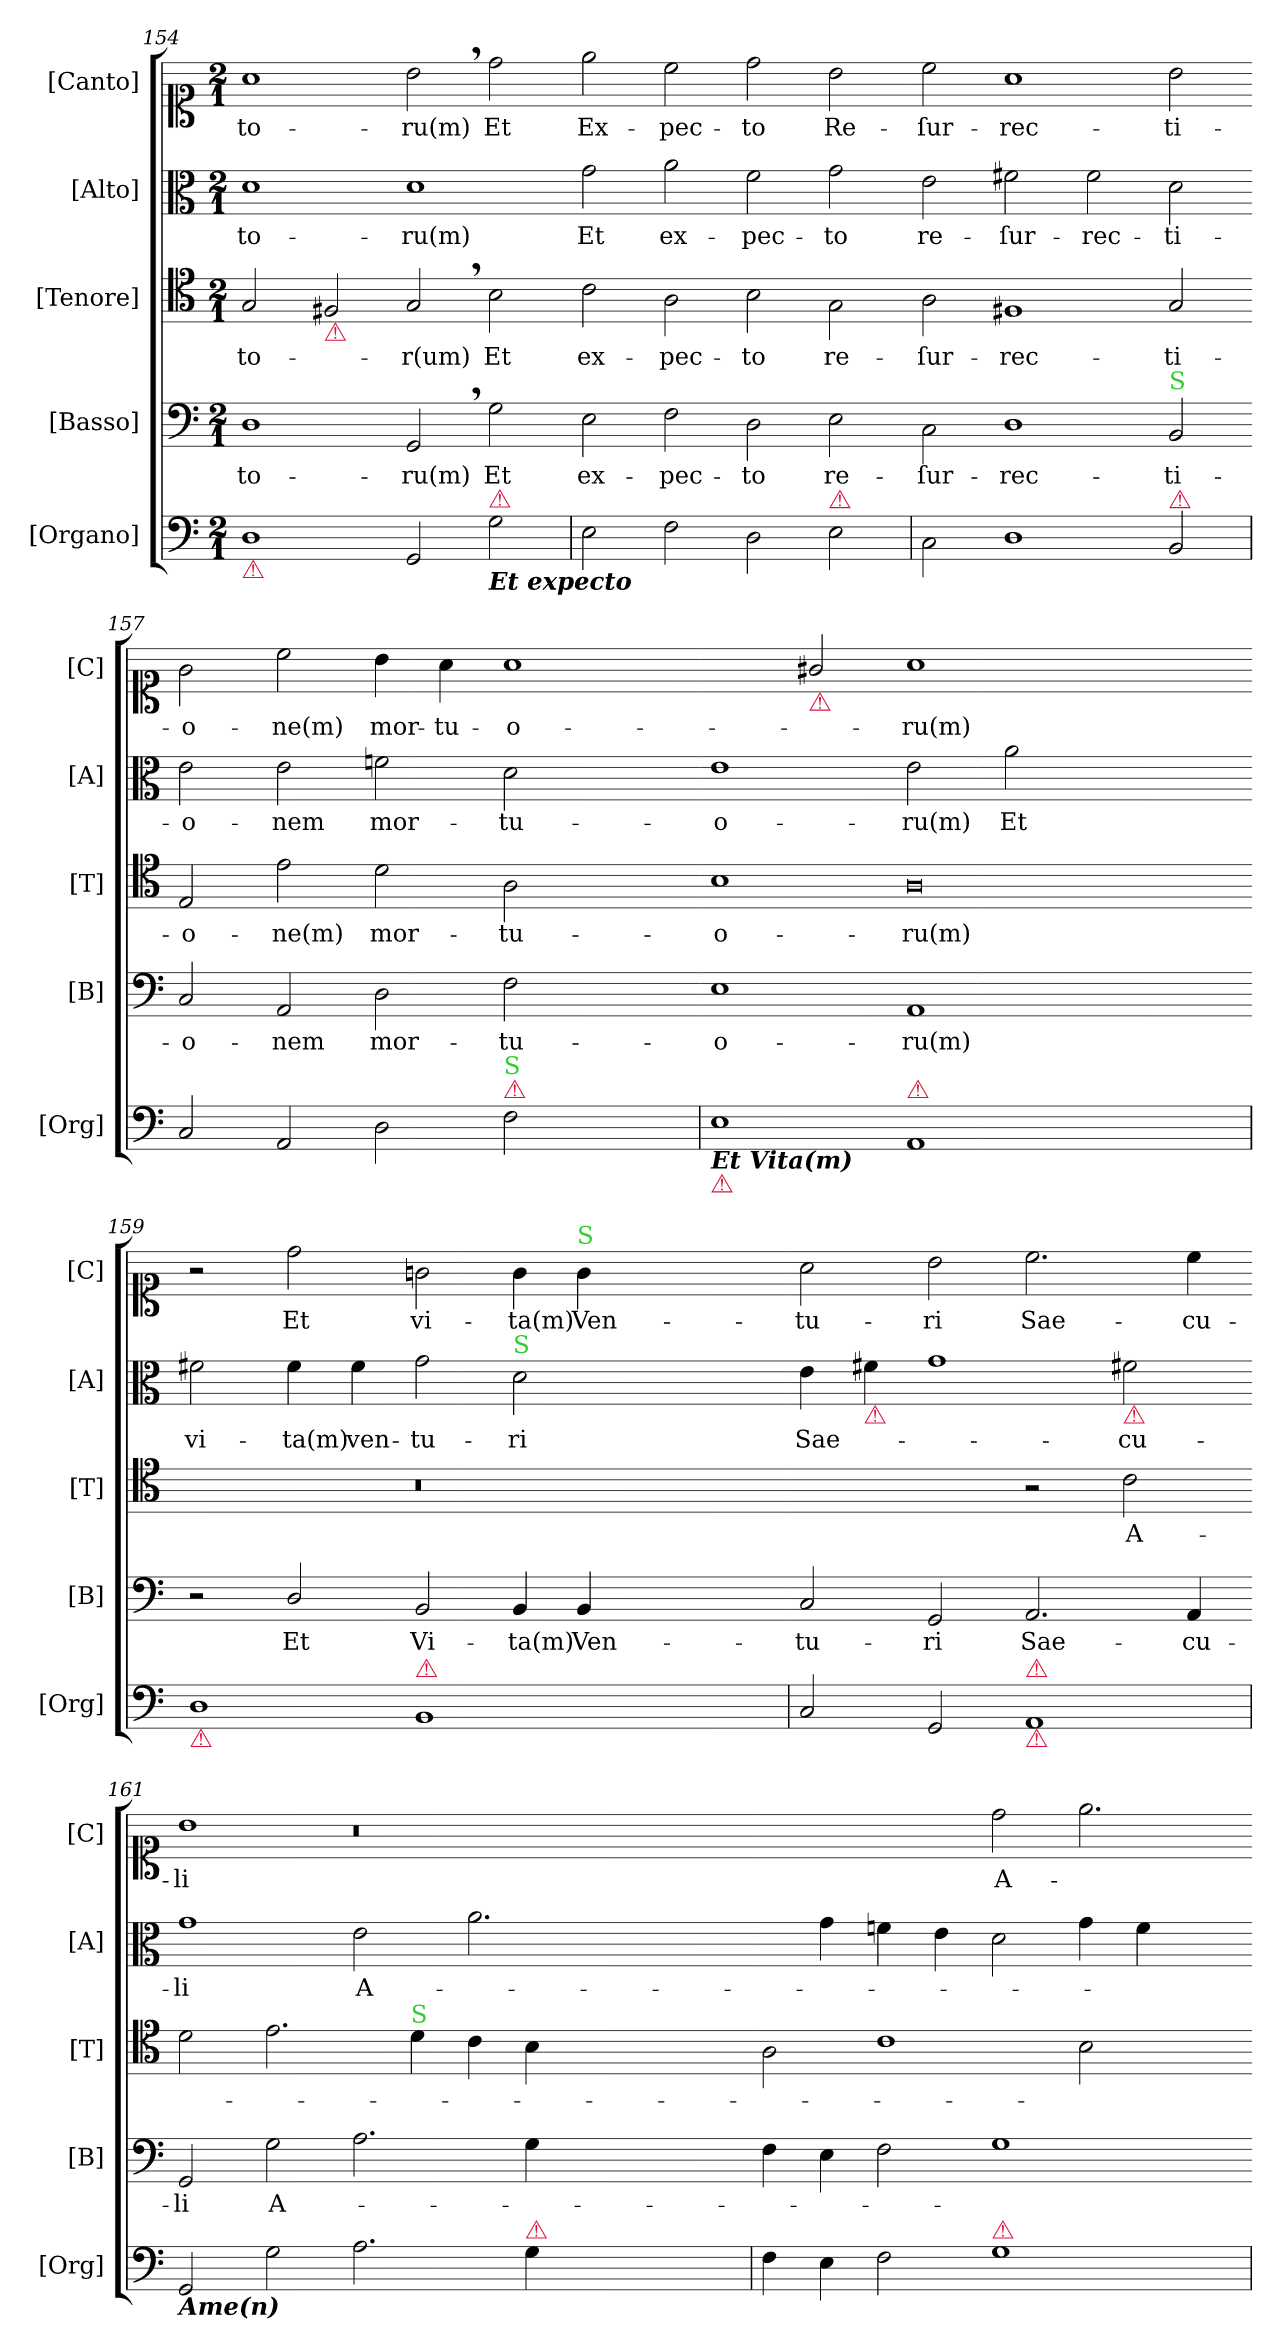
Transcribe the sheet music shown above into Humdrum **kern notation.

**kern	**kern	**text	**kern	**text	**kern	**text	**kern	**text
*part5	*part4	*part4	*part3	*part3	*part2	*part2	*part1	*part1
*staff5	*staff4	*staff4	*staff3	*staff3	*staff2	*staff2	*staff1	*staff1
*I"[Organo]	*I"[Basso]	*	*I"[Tenore]	*	*I"[Alto]	*	*I"[Canto]	*
*I'[Org]	*I'[B]	*	*I'[T]	*	*I'[A]	*	*I'[C]	*
*clefF4	*clefF4	*	*clefC4	*	*clefC3	*	*clefC1	*
*k[]	*k[]	*	*k[]	*	*k[]	*	*k[]	*
*M2/1	*M2/1	*	*M2/1	*	*M2/1	*	*M2/1	*
=154	=154	=154	=154	=154	=154	=154	=154	=154
!LO:TX:b:color=crimson:t=⚠	!	!	!	!	!	!	!	!
1D	1D	-to-	2G/	-to-	1d	-to-	1a	-to-
!	!	!	!LO:TX:b:color=crimson:t=⚠	!	!	!	!	!
.	.	.	2F#X/	.	.	.	.	.
2GG/	2GG,</	-ru(m)	2G,</	-r(um)	1d	-ru(m)	2b,<\	-ru(m)
!LO:TX:a:color=crimson:t=⚠	!	!	!	!	!	!	!	!
!LO:TX:b:Bi:t=Et expecto	!	!	!	!	!	!	!	!
2G\	2G\	Et	2B\	Et	.	.	2dd\	Et
=155	=155-	=155-	=155-	=155-	=155-	=155-	=155-	=155-
2E\	2E\	ex-	2c\	ex-	2g\	Et	2ee\	Ex-
2F\	2F\	-pec-	2A\	-pec-	2a\	ex-	2cc\	-pec-
2D\	2D\	-to	2B\	-to	2f\	-pec-	2dd\	-to
!LO:TX:a:color=crimson:t=⚠	!	!	!	!	!	!	!	!
2E\	2E\	re-	2G\	re-	2g\	-to	2b\	Re-
=156	=156-	=156-	=156-	=156-	=156-	=156-	=156-	=156-
2C\	2C\	-ſur-	2A\	-ſur-	2e\	re-	2cc\	-ſur-
1D	1D	-rec-	1F#X	-rec-	2f#X\	-ſur-	1a	-rec-
.	.	.	.	.	2f#\	-rec-	.	.
!	!LO:TX:a:color=limegreen:t=S	!	!	!	!	!	!	!
!LO:TX:a:color=crimson:t=⚠	!	!	!	!	!	!	!	!
2BB/	2BB/	-ti-	2G/	-ti-	2d\	-ti-	2b\	-ti-
=157	=157-	=157-	=157-	=157-	=157-	=157-	=157-	=157-
2C/	2C/	-o-	2E/	-o-	2e\	-o-	2g\	-o-
2AA/	2AA/	-nem	2e\	-ne(m)	2e\	-nem	2cc\	-ne(m)
2D\	2D\	mor-	2d\	mor-	2fn\	mor-	4b\	mor-
.	.	.	.	.	.	.	4a\	-tu-
!LO:TX:a:color=crimson:t=⚠	!	!	!	!	!	!	!	!
!LO:TX:a:color=limegreen:t=S	!	!	!	!	!	!	!	!
2F\	2F\	-tu-	2A\	-tu-	2d\	-tu-	1a\	-o-
2ryy	2ryy	.	2ryy	.	2ryy	.	.	.
=158	=158-	=158-	=158-	=158-	=158-	=158-	=158-	=158-
!LO:TX:b:Bi:t=Et Vita(m)	!	!	!	!	!	!	!	!
!LO:TX:b:color=crimson:t=⚠	!	!	!	!	!	!	!	!
1E	1E	-o-	1B	-o-	1e	-o-	2ryy	.
!	!	!	!	!	!	!	!LO:TX:b:color=crimson:t=⚠	!
.	.	.	.	.	.	.	2g#X/	.
!LO:TX:a:color=crimson:t=⚠	!	!	!	!	!	!	!	!
1AA	1AA	-ru(m)	0A	-ru(m)	2e\	-ru(m)	1a	-ru(m)
.	.	.	.	.	2a\	Et	.	.
1ryy	1ryy	.	.	.	1ryy	.	1ryy	.
=159	=159-	=159-	=159-	=159-	=159-	=159-	=159-	=159-
!LO:TX:b:color=crimson:t=⚠	!	!	!	!	!	!	!	!
1D	2r	.	1ryy	.	2f#X\	vi-	2r	.
.	2D/	Et	.	.	4f#\	-ta(m)	2dd\	Et
.	.	.	.	.	4f#\	ven-	.	.
!LO:TX:a:color=crimson:t=⚠	!	!	!	!	!	!	!	!
1BB	2BB/	Vi-	0r	.	2g\	-tu-	2gn\	vi-
!	!	!	!	!	!LO:TX:a:color=limegreen:t=S	!	!	!
.	4BB/	-ta(m)	.	.	2d\	-ri	4g\	-ta(m)
!	!	!	!	!	!	!	!LO:TX:a:color=limegreen:t=S	!
.	4BB/	Ven-	.	.	.	.	4g\	Ven-
1ryy	1ryy	.	.	.	1ryy	.	1ryy	.
=160	=160-	=160-	=160-	=160-	=160-	=160-	=160-	=160-
2C/	2C/	-tu-	1ryy	.	4e\	Sae-	2a\	-tu-
!	!	!	!	!	!LO:TX:b:color=crimson:t=⚠	!	!	!
.	.	.	.	.	4f#X\	.	.	.
2GG/	2GG/	-ri	.	.	1g	.	2b\	-ri
!LO:TX:a:color=crimson:t=⚠	!	!	!	!	!	!	!	!
!LO:TX:b:color=crimson:t=⚠	!	!	!	!	!	!	!	!
1AA	2.AA/	Sae-	2r	.	.	.	2.cc\	Sae-
!	!	!	!	!	!LO:TX:b:color=crimson:t=⚠	!	!	!
.	.	.	2c\	A-	2f#X\	-cu-	.	.
.	4AA/	-cu-	.	.	.	.	4cc\	-cu-
=161	=161-	=161-	=161-	=161-	=161-	=161-	=161-	=161-
!LO:TX:b:Bi:t=Ame(n)	!	!	!	!	!	!	!	!
2GG/	2GG/	-li	2d\	.	1g	-li	1b	-li
2G\	2G\	A-	2.e\	.	.	.	.	.
2.A\	2.A\	.	.	.	2e\	A-	0r	.
!	!	!	!LO:TX:a:color=limegreen:t=S	!	!	!	!	!
.	.	.	4d\	.	.	.	.	.
.	.	.	4c\	.	2.a\	.	.	.
!LO:TX:a:color=crimson:t=⚠	!	!	!	!	!	!	!	!
4G\	4G\	.	4B\	.	.	.	.	.
1ryy	1ryy	.	1ryy	.	.	.	.	.
.	.	.	.	.	2.ryy	.	.	.
=162	=162-	=162-	=162-	=162-	=162-	=162-	=162-	=162-
4F\	4F\	.	2A\	.	4ryy	.	1ryy	.
4E\	4E\	.	.	.	4g\	.	.	.
2F\	2F\	.	1c	.	4fn\	.	.	.
.	.	.	.	.	4e\	.	.	.
!LO:TX:a:color=crimson:t=⚠	!	!	!	!	!	!	!	!
1G	1G	.	.	.	2d\	.	2dd\	A-
.	.	.	2B\	.	4g\	.	2.ee\	.
.	.	.	.	.	4f\	.	.	.
4ryy	4ryy	.	4ryy	.	4ryy	.	.	.
=	=-	=-	=-	=-	=-	=-	=-	=-
*-	*-	*-	*-	*-	*-	*-	*-	*-
